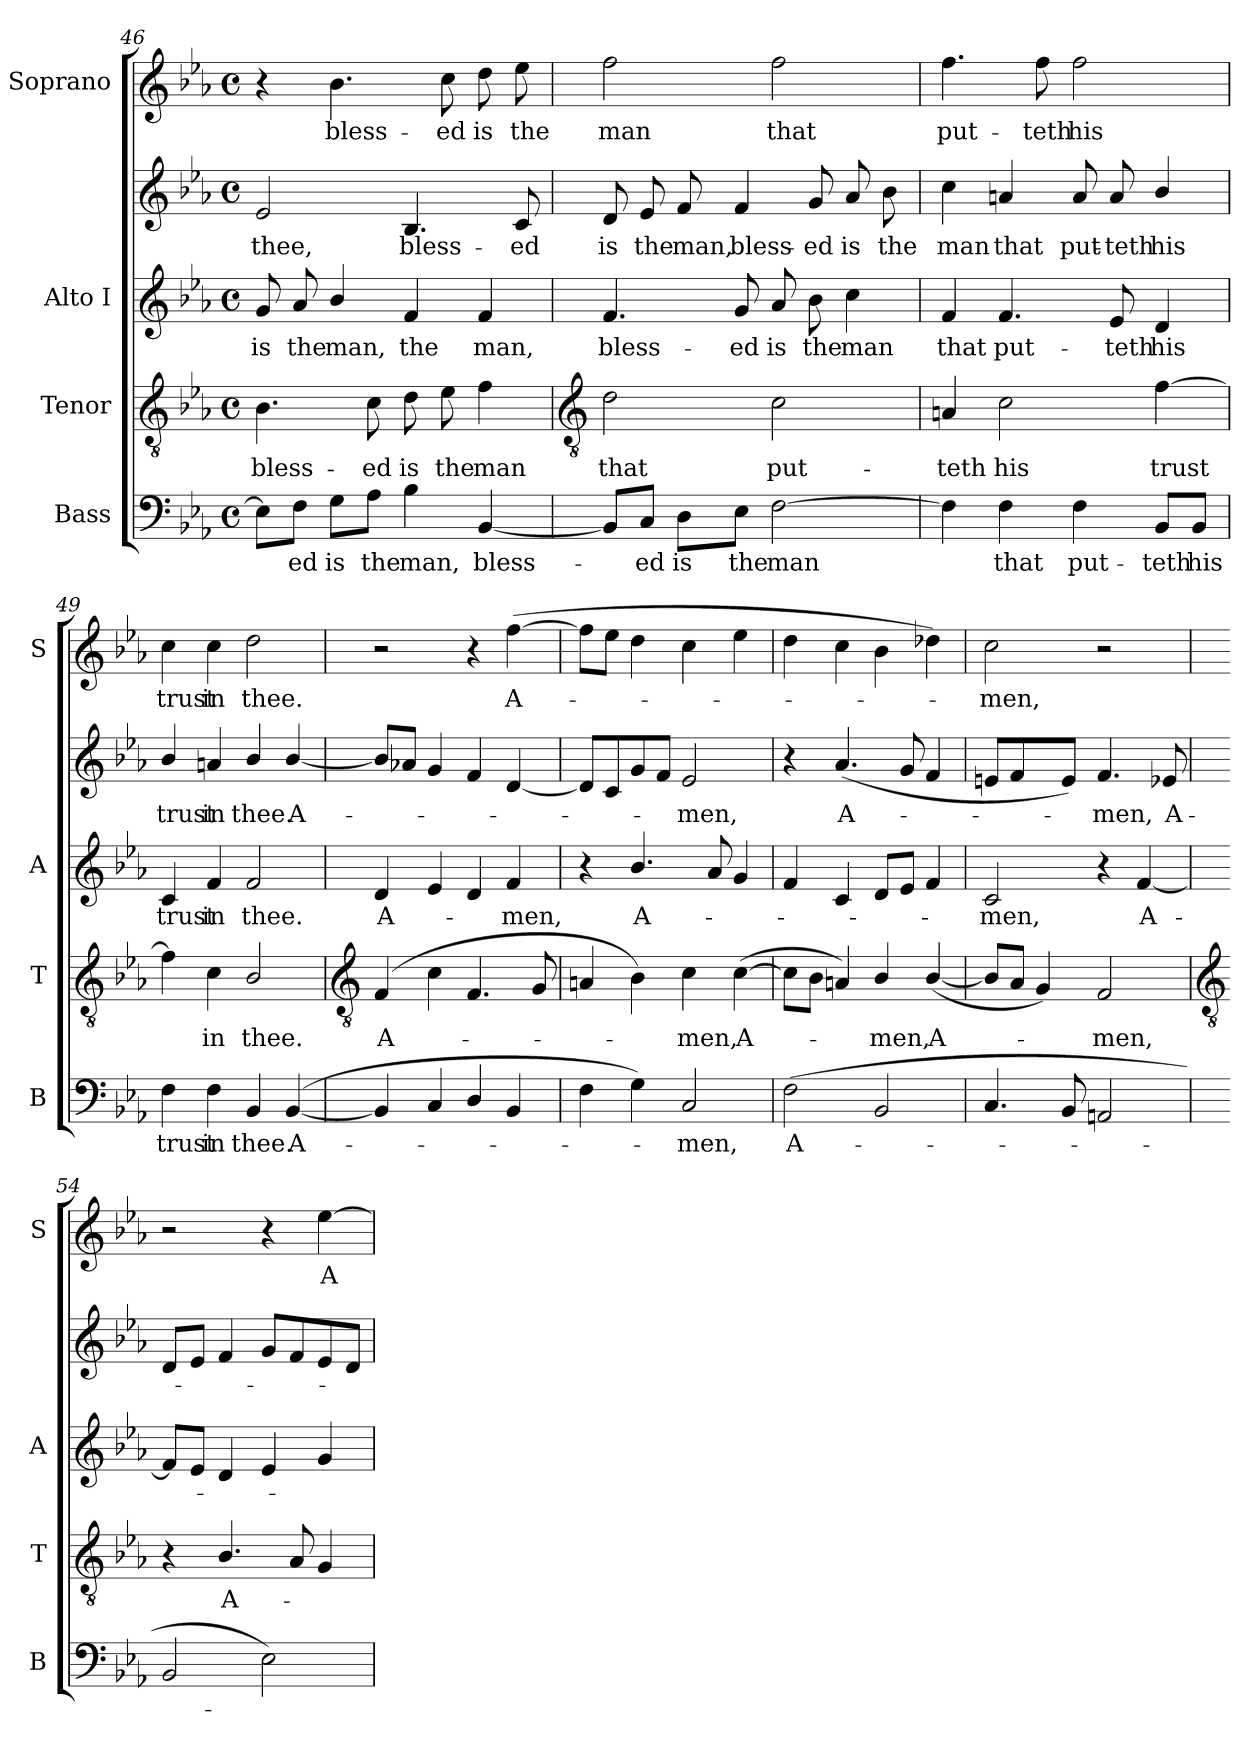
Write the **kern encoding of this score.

**kern	**text	**kern	**text	**kern	**text	**kern	**text	**kern	**text
*part4	*part4	*part3	*part3	*part2	*part2	*part2	*part2	*part1	*part1
*staff5	*staff5	*staff4	*staff4	*staff3	*staff3	*staff2	*staff2	*staff1	*staff1
*I"Bass	*	*I"Tenor	*	*I"Alto I	*	*	*	*I"Soprano	*
*I'B	*	*I'T	*	*I'A	*	*	*	*I'S	*
*clefF4	*	*clefGv2	*	*clefG2	*	*clefG2	*	*clefG2	*
*k[b-e-a-]	*	*k[b-e-a-]	*	*k[b-e-a-]	*	*k[b-e-a-]	*	*k[b-e-a-]	*
*E-:	*	*E-:	*	*E-:	*	*E-:	*	*E-:	*
*M4/4	*	*M4/4	*	*M4/4	*	*M4/4	*	*M4/4	*
*met(c)	*	*met(c)	*	*met(c)	*	*met(c)	*	*met(c)	*
=46	=46	=46	=46	=46	=46	=46	=46	=46	=46
!	!	!	!LO:LY:b	!	!LO:LY:b	!	!LO:LY:b	!	!
8E-\L]	.	4.B-	bless-	8g	is	2e-	thee,	4r	.
!	!LO:LY:b	!	!	!	!LO:LY:b	!	!	!	!
8F\J	ed	.	.	8a-	the	.	.	.	.
!	!LO:LY:b	!	!	!	!LO:LY:b	!	!	!	!LO:LY:b
8G\L	is	.	.	4b-/	man,	.	.	4.b-	bless-
!	!LO:LY:b	!	!LO:LY:b	!	!	!	!	!	!
8A-\J	the	8c	-ed	.	.	.	.	.	.
!	!LO:LY:b	!	!LO:LY:b	!	!LO:LY:b	!	!LO:LY:b	!	!
4B-	man,	8d	is	4f	the	4.B-	bless-	.	.
!	!	!	!LO:LY:b	!	!	!	!	!	!LO:LY:b
.	.	8e-	the	.	.	.	.	8cc	-ed
!	!LO:LY:b	!	!LO:LY:b	!	!LO:LY:b	!	!	!	!LO:LY:b
[4BB-	bless-	4f	man	4f	man,	.	.	8dd	is
!	!	!	!	!	!	!	!LO:LY:b	!	!LO:LY:b
.	.	.	.	.	.	8c	-ed	8ee-	the
!!LO:LB:g=z
=47	=47	=47	=47	=47	=47	=47	=47	=47	=47
*	*	*clefGv2	*	*	*	*	*	*	*
!	!	!	!LO:LY:b	!	!LO:LY:b	!	!LO:LY:b	!	!LO:LY:b
8BB-/L]	.	2d	that	4.f	bless-	8d	is	2ff	man
!	!LO:LY:b	!	!	!	!	!	!LO:LY:b	!	!
8C/J	ed	.	.	.	.	8e-	the	.	.
!	!LO:LY:b	!	!	!	!	!	!LO:LY:b	!	!
8D\L	is	.	.	.	.	8f	man,	.	.
!	!LO:LY:b	!	!	!	!LO:LY:b	!	!LO:LY:b	!	!
8E-\J	the	.	.	8g	-ed	4f	bless-	.	.
!	!LO:LY:b	!	!LO:LY:b	!	!LO:LY:b	!	!	!	!LO:LY:b
[2F	man	2c	put-	8a-	is	.	.	2ff	that
!	!	!	!	!	!LO:LY:b	!	!LO:LY:b	!	!
.	.	.	.	8b-	the	8g	-ed	.	.
!	!	!	!	!	!LO:LY:b	!	!LO:LY:b	!	!
.	.	.	.	4cc	man	8a-	is	.	.
!	!	!	!	!	!	!	!LO:LY:b	!	!
.	.	.	.	.	.	8b-	the	.	.
=48	=48	=48	=48	=48	=48	=48	=48	=48	=48
!	!	!	!LO:LY:b	!	!LO:LY:b	!	!LO:LY:b	!	!LO:LY:b
4F]	.	4An	-teth	4f	that	4cc	man	4.ff	put-
!	!LO:LY:b	!	!LO:LY:b	!	!LO:LY:b	!	!LO:LY:b	!	!
4F	that	2c	his	4.f	put-	4an	that	.	.
!	!	!	!	!	!	!	!	!	!LO:LY:b
.	.	.	.	.	.	.	.	8ff	-teth
!	!LO:LY:b	!	!	!	!	!	!LO:LY:b	!	!LO:LY:b
4F	put-	.	.	.	.	8a	put-	2ff	his
!	!	!	!	!	!LO:LY:b	!	!LO:LY:b	!	!
.	.	.	.	8e-	-teth	8a	-teth	.	.
!	!LO:LY:b	!	!LO:LY:b	!	!LO:LY:b	!	!LO:LY:b	!	!
8BB-/L	-teth	[4f	trust	4d	his	4b-/	his	.	.
!	!LO:LY:b	!	!	!	!	!	!	!	!
8BB-/J	his	.	.	.	.	.	.	.	.
=49	=49	=49	=49	=49	=49	=49	=49	=49	=49
!	!LO:LY:b	!	!	!	!LO:LY:b	!	!LO:LY:b	!	!LO:LY:b
4F	trust	4f]	.	4c	trust	4b-/	trust	4cc	trust
!	!LO:LY:b	!	!LO:LY:b	!	!LO:LY:b	!	!LO:LY:b	!	!LO:LY:b
4F	in	4c	in	4f	in	4an	in	4cc	in
!	!LO:LY:b	!	!LO:LY:b	!	!LO:LY:b	!	!LO:LY:b	!	!LO:LY:b
4BB-	thee.	2B-/	thee.	2f	thee.	4b-/	thee.	2dd	thee.
!	!LO:LY:b	!	!	!	!	!	!LO:LY:b	!	!
(<[4BB-	A-	.	.	.	.	[4b-/	A-	.	.
!!LO:LB:g=z
=50	=50	=50	=50	=50	=50	=50	=50	=50	=50
*	*	*clefGv2	*	*	*	*	*	*	*
!	!	!	!LO:LY:b	!	!LO:LY:b	!	!	!	!
4BB-]	.	(<4F	A-	4d	A-	8b-L]	.	2r	.
.	.	.	.	.	.	8a-XJ	.	.	.
4C	.	4c	.	4e-	.	4g	.	.	.
4D/	.	4.F	.	4d	.	4f	.	4r	.
!	!	!	!	!	!LO:LY:b	!	!	!	!LO:LY:b
4BB-	.	.	.	4f	men,	[4d	.	(>[4ff	A-
.	.	8G	.	.	.	.	.	.	.
=51	=51	=51	=51	=51	=51	=51	=51	=51	=51
4F	.	4An	.	4r	.	8dL]	.	8ffL]	.
.	.	.	.	.	.	8c	.	8ee-J	.
!	!	!	!	!	!LO:LY:b	!	!	!	!
4G)	.	4B-)	.	4.b-/	A-	8g	.	4dd	.
.	.	.	.	.	.	8fJ	.	.	.
!	!LO:LY:b	!	!LO:LY:b	!	!	!	!LO:LY:b	!	!
2C	men,	4c	men,	.	.	2e-	men,	4cc	.
.	.	.	.	8a-	.	.	.	.	.
!	!	!	!LO:LY:b	!	!	!	!	!	!
.	.	(>[4c	A-	4g	.	.	.	4ee-	.
=52	=52	=52	=52	=52	=52	=52	=52	=52	=52
!	!LO:LY:b	!	!	!	!	!	!	!	!
(<2F	A-	8cL]	.	4f	.	4r	.	4dd	.
.	.	8B-J	.	.	.	.	.	.	.
!	!	!	!	!	!	!	!LO:LY:b	!	!
.	.	4An)	.	4c	.	(<4.a-	A-	4cc	.
!	!	!	!LO:LY:b	!	!	!	!	!	!
2BB-	.	4B-/	men,	8dL	.	.	.	4b-	.
.	.	.	.	8e-J	.	8g	.	.	.
!	!	!	!LO:LY:b	!	!	!	!	!	!
.	.	(<[4B-/	A-	4f	.	4f	.	4dd-X)	.
=53	=53	=53	=53	=53	=53	=53	=53	=53	=53
!	!	!	!	!	!LO:LY:b	!	!	!	!LO:LY:b
4.C	.	8B-L]	.	2c	men,	8enL	.	2cc	men,
.	.	8A-J	.	.	.	4f	.	.	.
.	.	4G)	.	.	.	.	.	.	.
8BB-	.	.	.	.	.	8eJ)	.	.	.
!	!	!	!LO:LY:b	!	!	!	!LO:LY:b	!	!
2AAn	.	2F	men,	4r	.	4.f	men,	2r	.
!	!	!	!	!	!LO:LY:b	!	!	!	!
.	.	.	.	[4f	A-	.	.	.	.
!	!	!	!	!	!	!	!LO:LY:b	!	!
.	.	.	.	.	.	8e-XL	A-	.	.
!!LO:LB:g=z
=54	=54	=54	=54	=54	=54	=54	=54	=54	=54
*	*	*clefGv2	*	*	*	*	*	*	*
2BB-	.	4r	.	8fL]	.	8dL	.	2r	.
.	.	.	.	8e-J	.	8e-J	.	.	.
!	!	!	!LO:LY:b	!	!	!	!	!	!
.	.	4.B-/	A-	4d	.	4f	.	.	.
2E-)	.	.	.	4e-	.	8gL	.	4r	.
.	.	8A-	.	.	.	8f	.	.	.
!	!	!	!	!	!	!	!	!	!LO:LY:b
.	.	4G	.	4g	.	8e-	.	[4ee-	A-
.	.	.	.	.	.	8dJ	.	.	.
=	=	=	=	=	=	=	=	=	=
*-	*-	*-	*-	*-	*-	*-	*-	*-	*-
